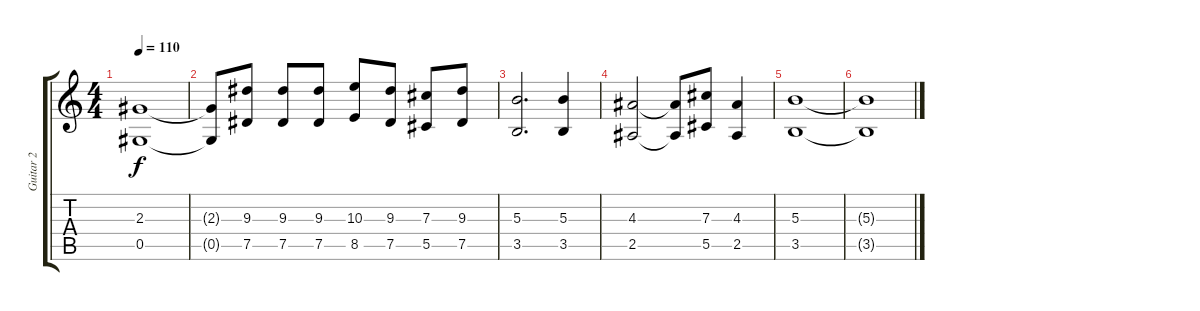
\track ("Guitar 2" "Guitar 2") {instrument distortionguitar}
\staff {score tabs}
\tuning (Eb4 Bb3 Gb3 Db3 Ab2 Db2) {hide}
\ts (4 4)
\tempo 110
\clef g2
\ks c
(2.3 0.5).1{dy f} |
(2.3{t} 0.5{t}).8 (9.3 7.5).8 (9.3 7.5).8 (9.3 7.5).8 (10.3 8.5).8 (9.3 7.5).8 (7.3 5.5).8 (9.3 7.5).8 |
(5.3 3.5).2{d} (5.3 3.5).4 |
(4.3 2.5).2 (4.3{t} 2.5{t}).8 (7.3 5.5).8 (4.3 2.5).4 |
(5.3 3.5).1 |
(5.3{t} 3.5{t}).1
